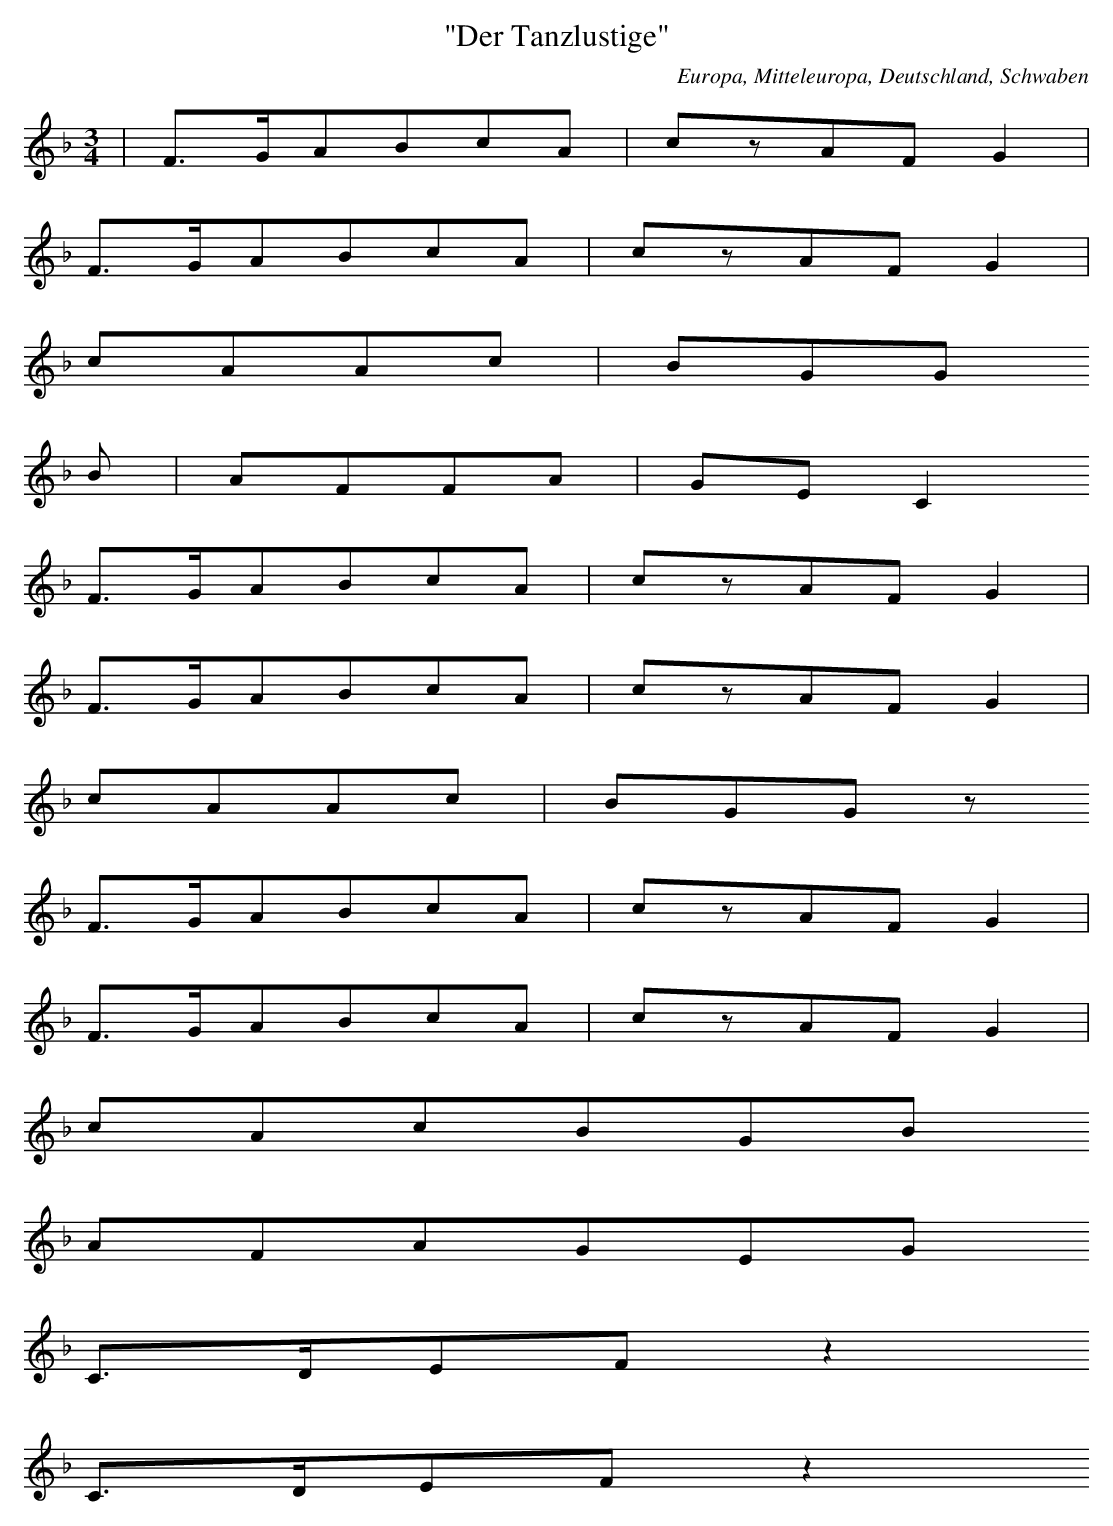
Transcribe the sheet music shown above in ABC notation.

X:1
T: "Der Tanzlustige"
O: Europa, Mitteleuropa, Deutschland, Schwaben
M: 3/4
L: 1/16
K: F
 | F3GA2B2c2A2 | c2z2A2F2G4 |
F3GA2B2c2A2 | c2z2A2F2G4 |
c2A2A2c2 | B2G2G2
B2 | A2F2F2A2 | G2E2C4
F3GA2B2c2A2 | c2z2A2F2G4 |
F3GA2B2c2A2 | c2z2A2F2G4 |
c2A2A2c2 | B2G2G2z2
F3GA2B2c2A2 | c2z2A2F2G4 |
F3GA2B2c2A2 | c2z2A2F2G4 |
c2A2c2B2G2B2
A2F2A2G2E2G2
C3DE2F2z4
C3DE2F2z4
